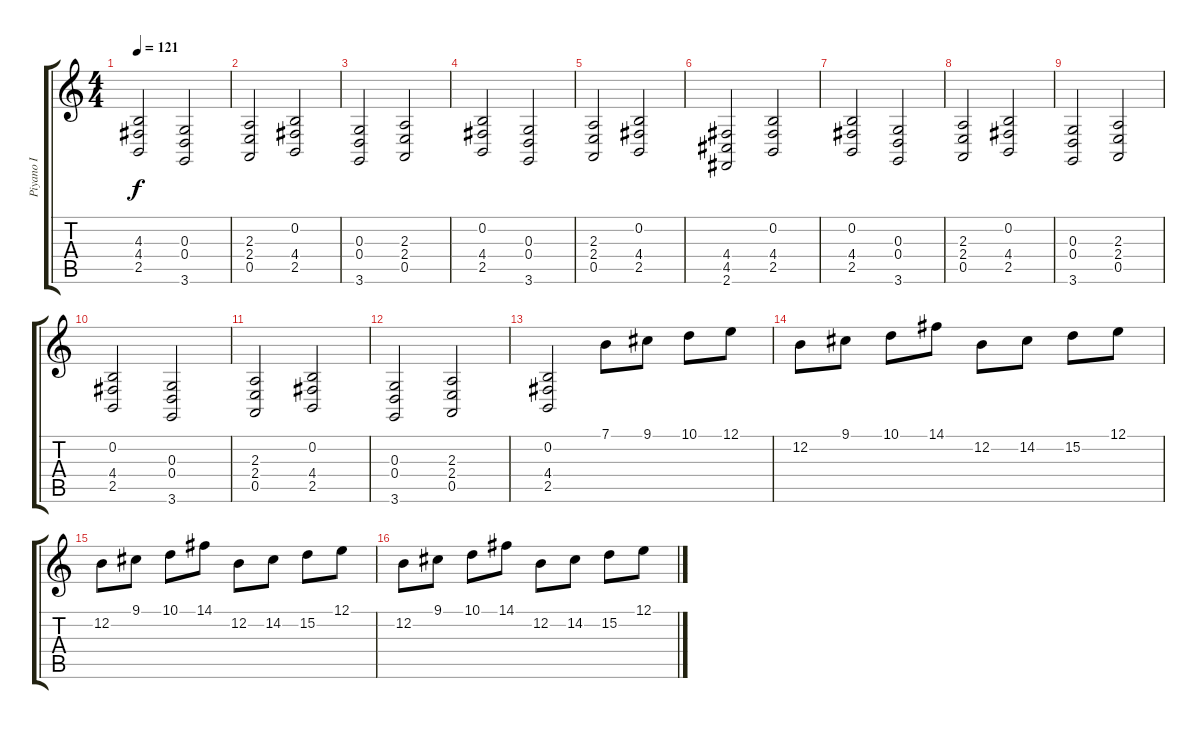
\track ("Piyano I" "Piyano I") {instrument acousticgrandpiano}
\staff {score tabs}
\tuning (E4 B3 G3 D3 A2 E2) {hide}
\ts (4 4)
\tempo 121
\clef g2
\ks c
(4.3 4.4 2.5).2{dy f instrument acousticgrandpiano} (0.3 0.4 3.6).2 |
(2.3 2.4 0.5).2 (0.2 4.4 2.5).2 |
(0.3 0.4 3.6).2 (2.3 2.4 0.5).2 |
(0.2 4.4 2.5).2 (0.3 0.4 3.6).2 |
(2.3 2.4 0.5).2 (0.2 4.4 2.5).2 |
(4.4 4.5 2.6).2 (0.2 4.4 2.5).2 |
(0.2 4.4 2.5).2 (0.3 0.4 3.6).2 |
(2.3 2.4 0.5).2 (0.2 4.4 2.5).2 |
(0.3 0.4 3.6).2 (2.3 2.4 0.5).2 |
(0.2 4.4 2.5).2 (0.3 0.4 3.6).2 |
(2.3 2.4 0.5).2 (0.2 4.4 2.5).2 |
(0.3 0.4 3.6).2 (2.3 2.4 0.5).2 |
(0.2 4.4 2.5).2 7.1.8 9.1.8 10.1.8 12.1.8 |
12.2.8 9.1.8 10.1.8 14.1.8 12.2.8 14.2.8 15.2.8 12.1.8 |
12.2.8 9.1.8 10.1.8 14.1.8 12.2.8 14.2.8 15.2.8 12.1.8 |
12.2.8 9.1.8 10.1.8 14.1.8 12.2.8 14.2.8 15.2.8 12.1.8
